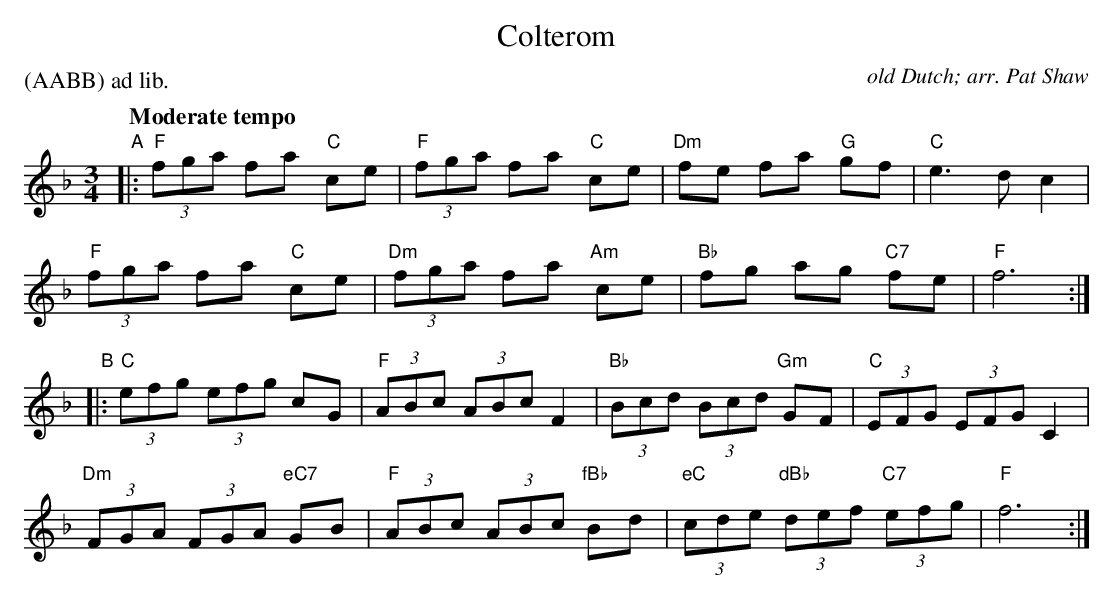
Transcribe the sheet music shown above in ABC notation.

X:1
T: Colterom
C: old Dutch; arr. Pat Shaw
P: (AABB) ad lib.
Q: "Moderate tempo"
M: 3/4
L: 1/8
K: F
"A"|: "F"(3fga fa "C"ce | "F"(3fga fa "C"ce | "Dm"fe fa "G"gf | "C"e3 d c2 |
      "F"(3fga fa "C"ce | "Dm"(3fga fa "Am"ce | "Bb"fg ag "C7"fe | "F"f6 :|
"B"|: "C"(3efg (3efg cG | "F"(3ABc (3ABc F2 | "Bb"(3Bcd (3Bcd "Gm"GF | "C"(3EFG (3EFG C2 |
"Dm"(3FGA (3FGA "eC7"GB | "F"(3ABc (3ABc "fBb"Bd | "eC"(3cde "dBb"(3def "C7"(3efg | "F"f6 :|
